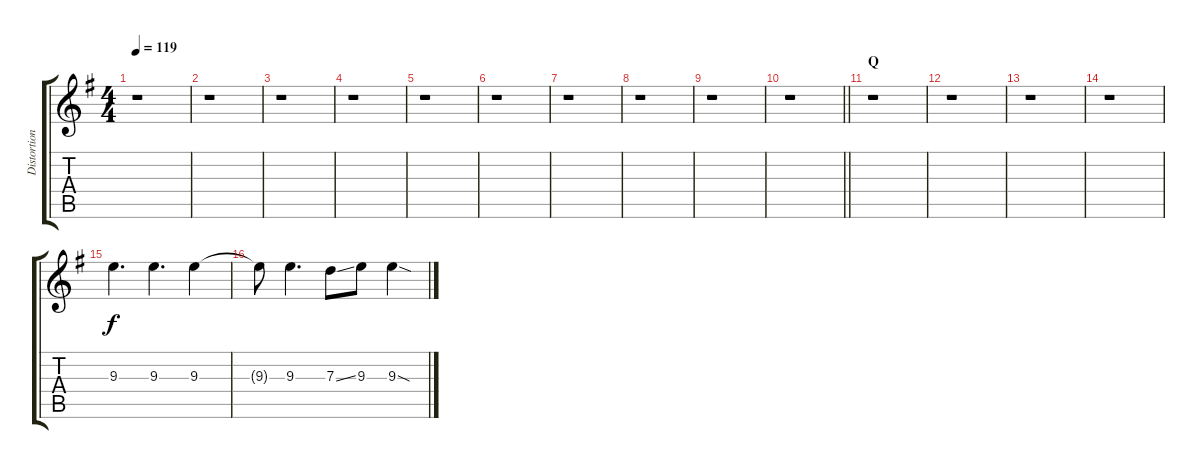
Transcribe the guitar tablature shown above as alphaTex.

\track ("Distortion 6" "Distortion") {instrument distortionguitar}
\staff {score tabs}
\tuning (E4 B3 G3 D3 A2 E2) {hide}
\ts (4 4)
\tempo 119
\clef g2
\ks g
r.1{dy f} |
r.1 |
r.1 |
r.1 |
r.1 |
r.1 |
r.1 |
r.1 |
r.1 |
\barLineRight lightlight
r.1 |
\section ("" "Q")
r.1 |
r.1 |
r.1 |
r.1 |
9.3.4{d} 9.3.4{d} 9.3.4 |
9.3{t}.8 9.3.4{d} 7.3{ss}.8 9.3.8 9.3{sod}.4
